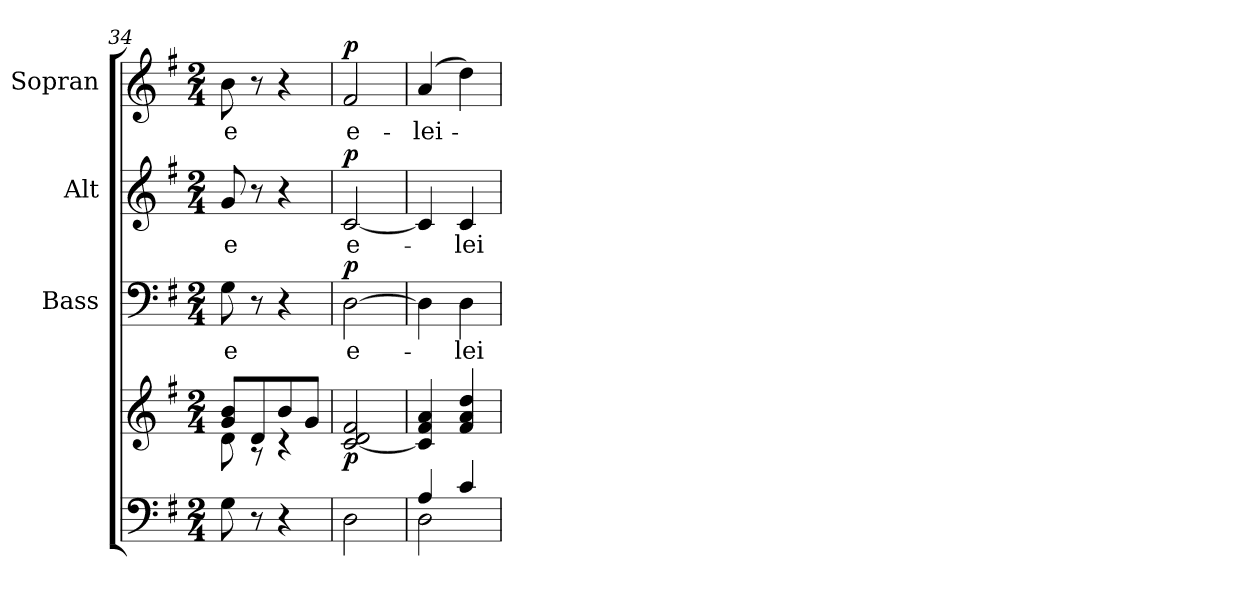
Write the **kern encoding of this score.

**kern	**kern	**dynam	**kern	**text	**dynam	**kern	**text	**dynam	**kern	**text	**dynam
*part4	*part4	*part4	*part3	*part3	*part3	*part2	*part2	*part2	*part1	*part1	*part1
*staff5	*staff4	*staff4/5	*staff3	*staff3	*staff3	*staff2	*staff2	*staff2	*staff1	*staff1	*staff1
*	*	*	*I"Bass	*	*	*I"Alt	*	*	*I"Sopran	*	*
*	*	*	*I'B.	*	*	*I'A.	*	*	*I'S.	*	*
*clefF4	*clefG2	*	*clefF4	*	*	*clefG2	*	*	*clefG2	*	*
*k[f#]	*k[f#]	*	*k[f#]	*	*	*k[f#]	*	*	*k[f#]	*	*
*G:	*G:	*	*G:	*	*	*G:	*	*	*G:	*	*
*M2/4	*M2/4	*	*M2/4	*	*	*M2/4	*	*	*M2/4	*	*
=34	=34	=34	=34	=34	=34	=34	=34	=34	=34	=34	=34
*	*^	*	*	*	*	*	*	*	*	*	*
!	!	!	!	!	!LO:LY:b	!	!	!LO:LY:b	!	!	!LO:LY:b	!
8G\	8g/ 8b/L	8d\	.	8G\	-e	.	8g/	-e	.	8b\	-e	.
8r	8d/	8rG	.	8r	.	.	8r	.	.	8r	.	.
4r	8b/	4rc	.	4r	.	.	4r	.	.	4r	.	.
.	8g/J	.	.	.	.	.	.	.	.	.	.	.
*	*v	*v	*	*	*	*	*	*	*	*	*	*
=35	=35	=35	=35	=35	=35	=35	=35	=35	=35	=35	=35
!	!	!LO:DY:b	!	!LO:LY:b	!LO:DY:a	!	!LO:LY:b	!LO:DY:a	!	!LO:LY:b	!LO:DY:a
2D\	[2c/ 2d/ 2f#/	p	[2D\	e-	p	[2c/	e-	p	2f#/	e-	p
=36	=36	=36	=36	=36	=36	=36	=36	=36	=36	=36	=36
*^	*	*	*	*	*	*	*	*	*	*	*
!	!	!	!	!	!	!	!	!	!	!	!LO:LY:b	!
4A/	2D\	4c/] 4f#/ 4a/	.	4D\]	.	.	4c/]	.	.	(4a/	-lei-	.
!	!	!	!	!	!LO:LY:b	!	!	!LO:LY:b	!	!	!	!
4c/	.	4f#/ 4a/ 4dd/	.	4D\	-lei-	.	4c/	-lei-	.	4dd\)	.	.
*v	*v	*	*	*	*	*	*	*	*	*	*	*
=	=	=	=	=	=	=	=	=	=	=	=
*-	*-	*-	*-	*-	*-	*-	*-	*-	*-	*-	*-
